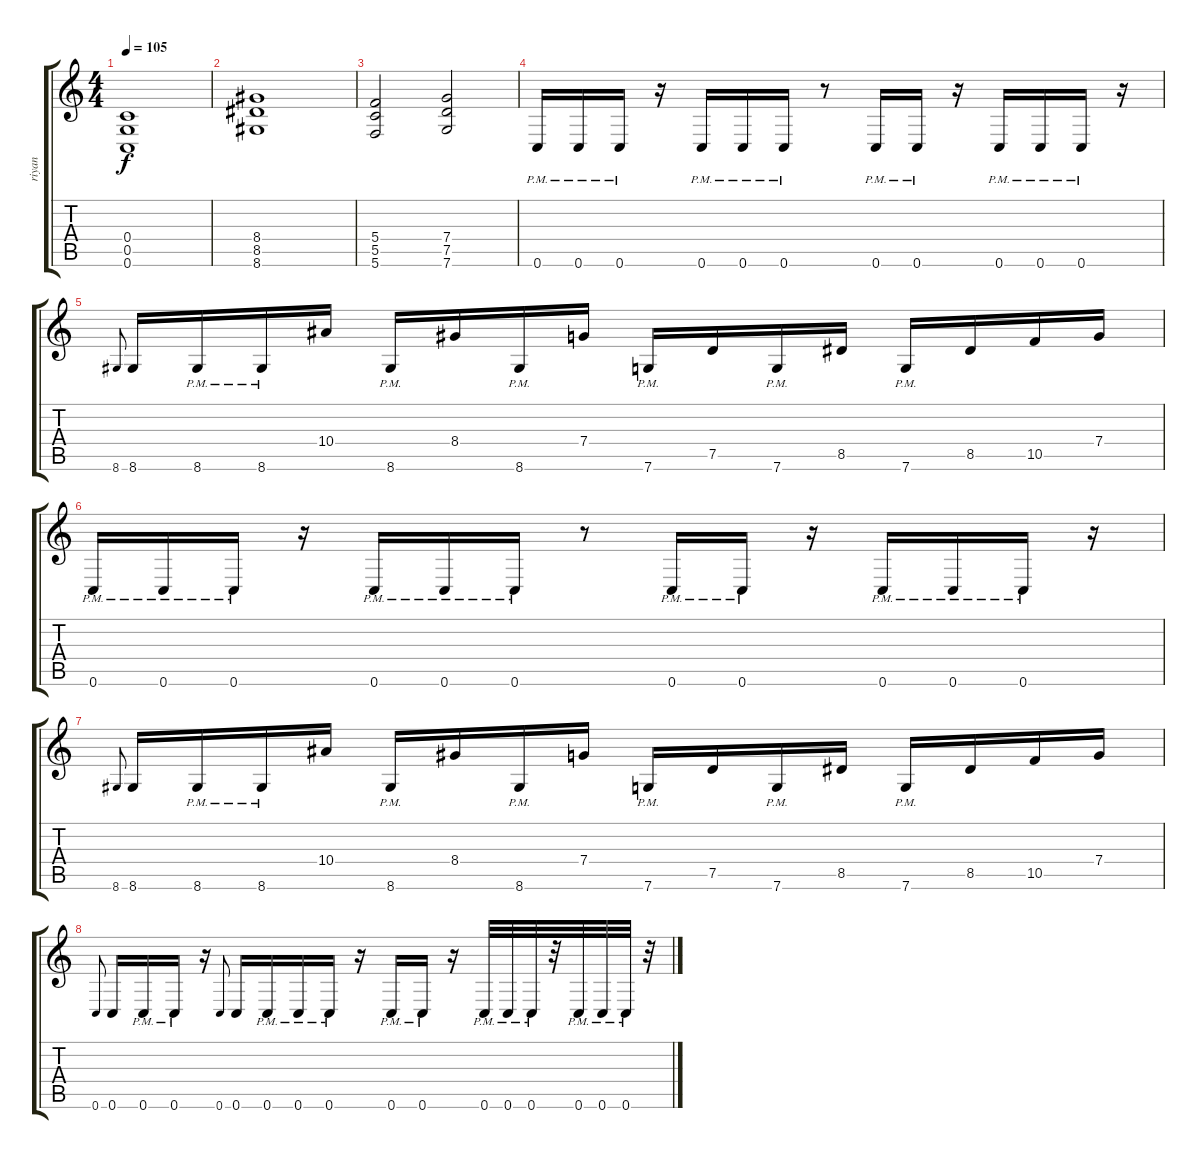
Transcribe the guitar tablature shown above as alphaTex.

\track ("riyan" "riyan") {instrument overdrivenguitar}
\staff {score tabs}
\tuning (D4 A3 F3 C3 G2 C2) {hide}
\ts (4 4)
\tempo 105
\clef g2
\ks c
(0.4{t} 0.5{t} 0.6{t}).1{dy f} |
(8.4 8.5 8.6).1 |
(5.4 5.5 5.6).2 (7.4 7.5 7.6).2 |
0.6{pm}.16 0.6{pm}.16 0.6{pm}.16 r.16 0.6{pm}.16 0.6{pm}.16 0.6{pm}.16 r.8 0.6{pm}.16 0.6{pm}.16 r.16 0.6{pm}.16 0.6{pm}.16 0.6{pm}.16 r.16 |
8.6.8{gr onbeat} 8.6.16 8.6{pm}.16 8.6{pm}.16 10.4.16 8.6{pm}.16 8.4.16 8.6{pm}.16 7.4.16 7.6{pm}.16 7.5.16 7.6{pm}.16 8.5.16 7.6{pm}.16 8.5.16 10.5.16 7.4.16 |
0.6{pm}.16 0.6{pm}.16 0.6{pm}.16 r.16 0.6{pm}.16 0.6{pm}.16 0.6{pm}.16 r.8 0.6{pm}.16 0.6{pm}.16 r.16 0.6{pm}.16 0.6{pm}.16 0.6{pm}.16 r.16 |
8.6.8{gr onbeat} 8.6.16 8.6{pm}.16 8.6{pm}.16 10.4.16 8.6{pm}.16 8.4.16 8.6{pm}.16 7.4.16 7.6{pm}.16 7.5.16 7.6{pm}.16 8.5.16 7.6{pm}.16 8.5.16 10.5.16 7.4.16 |
0.6.8{gr onbeat} 0.6.16 0.6{pm}.16 0.6{pm}.16 r.16 0.6.8{gr onbeat} 0.6.16 0.6{pm}.16 0.6{pm}.16 0.6{pm}.16 r.16 0.6{pm}.16 0.6{pm}.16 r.16 0.6{pm}.32 0.6{pm}.32 0.6{pm}.32 r.32 0.6{pm}.32 0.6{pm}.32 0.6{pm}.32 r.32
